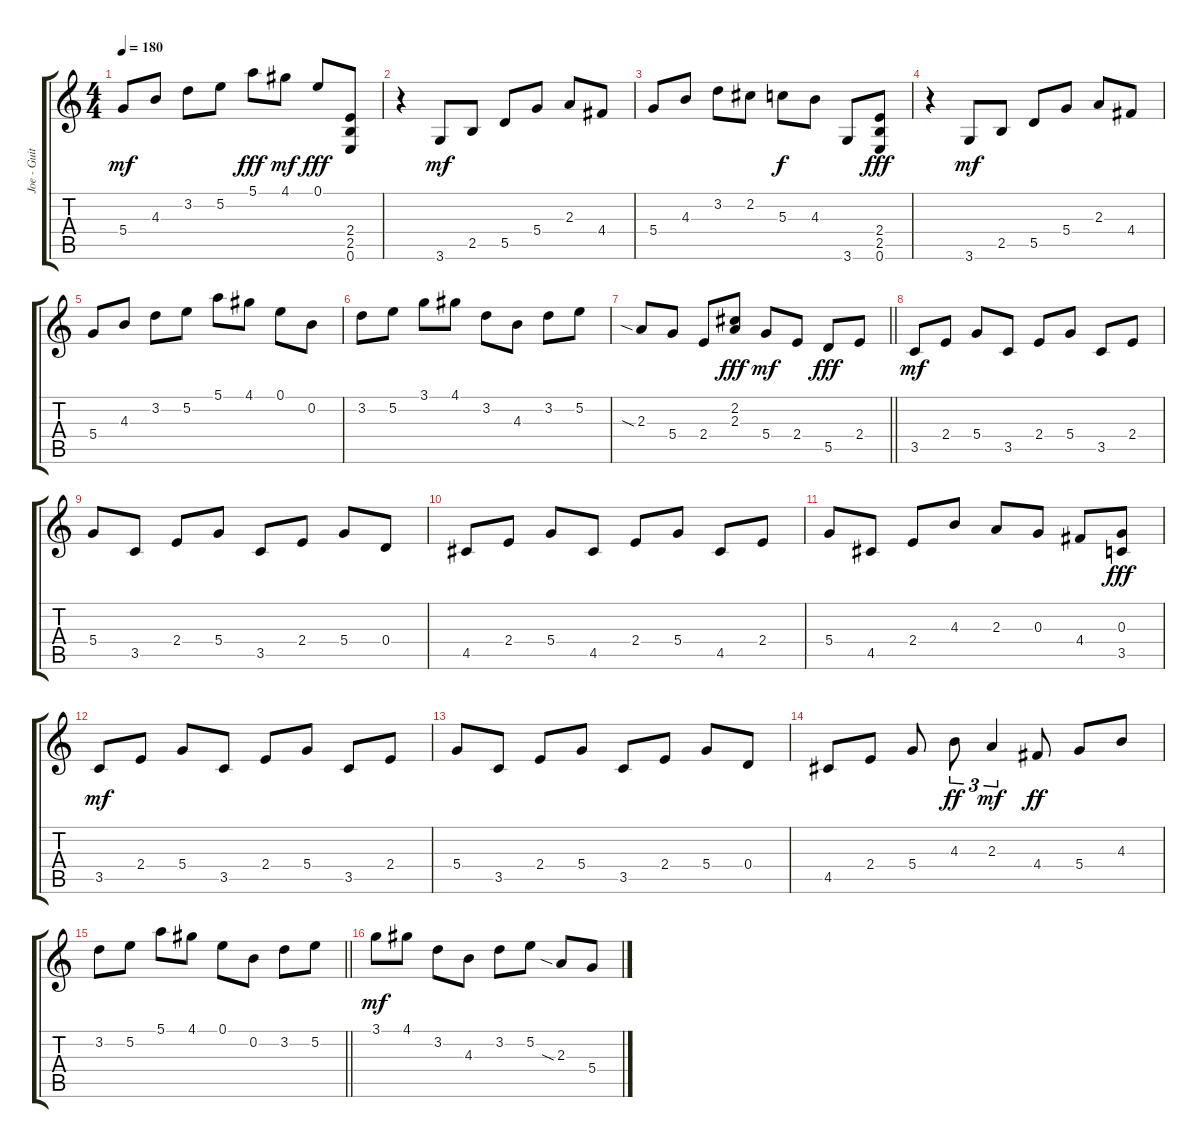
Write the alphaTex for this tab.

\track ("Joe - Guitar" "Joe - Guit") {instrument acousticguitarsteel}
\staff {score tabs}
\tuning (E4 B3 G3 D3 A2 E2) {hide}
\ts (4 4)
\tempo 180
\clef g2
\ks c
5.4.8{dy mf} 4.3.8 3.2.8 5.2.8 5.1.8{dy fff} 4.1.8{dy mf} 0.1.8{dy fff} (2.4 2.5 0.6).8 |
r.4 3.6.8{dy mf} 2.5.8 5.5.8 5.4.8 2.3.8 4.4.8 |
5.4.8 4.3.8 3.2.8 2.2.8 5.3.8{dy f} 4.3.8 3.6.8 (2.4 2.5 0.6).8{dy fff} |
r.4 3.6.8{dy mf} 2.5.8 5.5.8 5.4.8 2.3.8 4.4.8 |
5.4.8 4.3.8 3.2.8 5.2.8 5.1.8 4.1.8 0.1.8 0.2.8 |
3.2.8 5.2.8 3.1.8 4.1.8 3.2.8 4.3.8 3.2.8 5.2.8 |
\barLineRight lightlight
2.3{sia}.8 5.4.8 2.4.8 (2.2 2.3).8{dy fff} 5.4.8{dy mf} 2.4.8 5.5.8{dy fff} 2.4.8 |
3.5.8{dy mf} 2.4.8 5.4.8 3.5.8 2.4.8 5.4.8 3.5.8 2.4.8 |
5.4.8 3.5.8 2.4.8 5.4.8 3.5.8 2.4.8 5.4.8 0.4.8 |
4.5.8 2.4.8 5.4.8 4.5.8 2.4.8 5.4.8 4.5.8 2.4.8 |
5.4.8 4.5.8 2.4.8 4.3.8 2.3.8 0.3.8 4.4.8 (0.3 3.5).8{dy fff} |
3.5.8{dy mf} 2.4.8 5.4.8 3.5.8 2.4.8 5.4.8 3.5.8 2.4.8 |
5.4.8 3.5.8 2.4.8 5.4.8 3.5.8 2.4.8 5.4.8 0.4.8 |
4.5.8 2.4.8 5.4.8 4.3.8{tu (3 2) dy ff} 2.3.4{tu (3 2) dy mf} 4.4.8{dy ff} 5.4.8 4.3.8 |
\barLineRight lightlight
3.2.8 5.2.8 5.1.8 4.1.8 0.1.8 0.2.8 3.2.8 5.2.8 |
3.1.8{dy mf} 4.1.8 3.2.8 4.3.8 3.2.8 5.2.8 2.3{sia}.8 5.4.8
